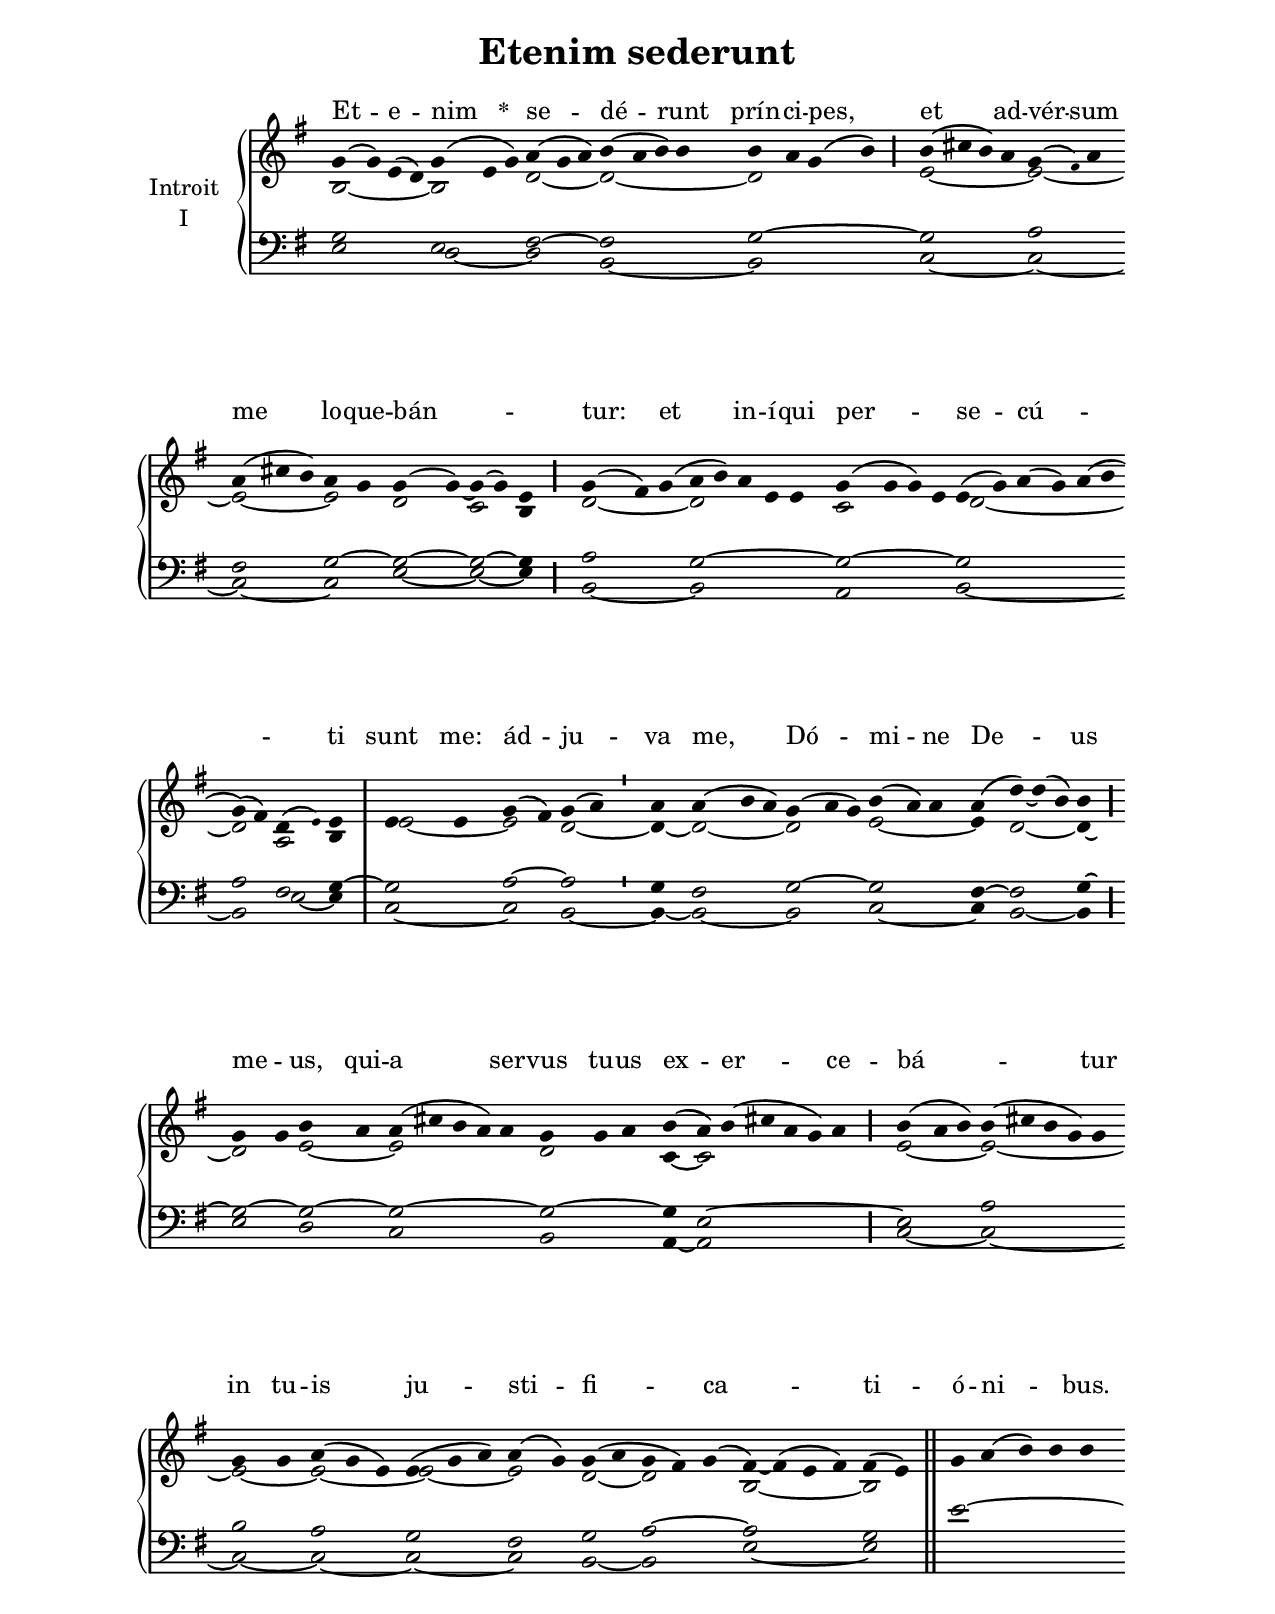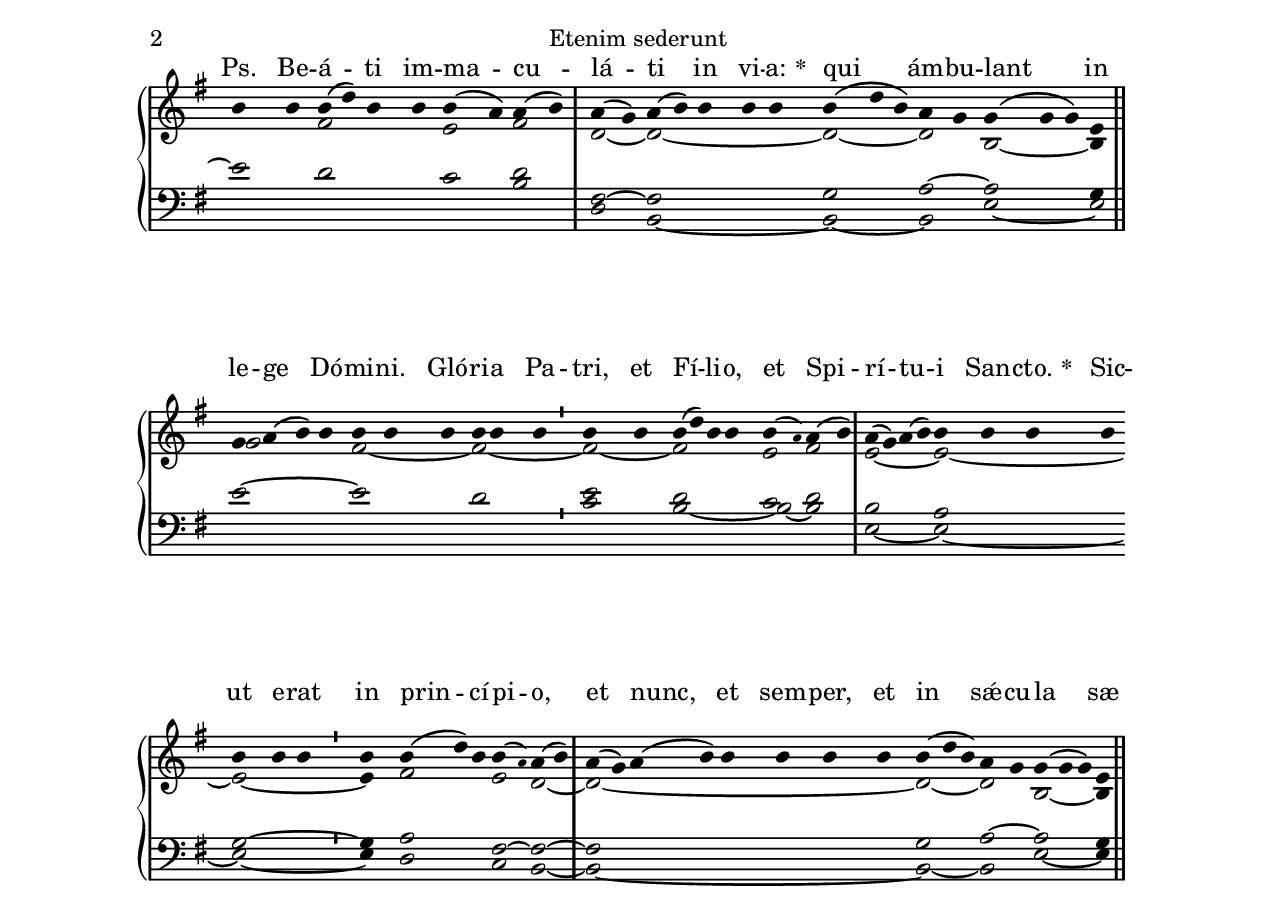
\version "2.18"
\include "gregorian.ly"
\include "noh2.ily"


%Page reference: page i.65
%(volume.page)

global = {
 \key e \minor
 \cadenzaOn 
}

\header {
  title = \markup \center-column {"Etenim sederunt" \vspace #1 }
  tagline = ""
  composer = ""
}

\paper {
 #(include-special-characters)
  oddHeaderMarkup = \markup \fill-line {
    \line {}
    \center-column {
      \on-the-fly #first-page     " "
      \on-the-fly #not-first-page "Etenim sederunt"
    }
    \line { \on-the-fly #print-page-number-check-first \fromproperty #'page:page-number-string }
  }
  evenHeaderMarkup = \markup \fill-line {
    \line { \on-the-fly #print-page-number-check-first \fromproperty #'page:page-number-string }
    \center-column { "Etenim sederunt" }
    \line {}
  }
}

chantText = \lyricmode {
Et -- e -- nim 
\set stanza = " * " se -- dé -- runt prín -- ci -- pes, 
et ad -- vér -- sum me lo -- que -- bán -- _ tur: 
et in -- í -- qui per -- _ se -- cú -- _ _ ti sunt me: 
ád -- ju -- va me, Dó -- mi -- ne De -- us me -- _ us, 
qui -- a ser -- vus tu -- us ex -- er -- ce -- bá -- _ tur 
in tu -- is ju -- sti -- fi -- ca -- ti -- ó -- ni -- _ bus. Ps. 
Be -- á -- ti im -- ma -- cu -- lá -- ti in vi -- a: 
\set stanza = " * " 
qui ám -- bu -- lant in le -- ge Dó -- mi -- ni. 
Gló -- ri -- a Pa -- tri, et Fí -- li -- o, et Spi -- rí -- tu -- i San -- cto. 
\set stanza = " * " 
Sic -- ut e -- rat in prin -- cí -- pi -- o, et nunc, et sem -- per, 
et in sǽ -- cu -- la sæ -- cu -- ló -- rum. A -- men. }

chantMusic = {
\tieDown  g'4 ( g'4) e'4 ( d'4) g'4 ( e'4 g'4)  a'4 ( g'4 a'4) b'4 ( a'4 b'4) b'4 b'4 a'4 g'4 ( b'4) \divisioMaior
  b'4 ( cis''4 b'4) a'4 g'4 ( \once \tweak #'font-size #-4 fis' ) a'4 \forceBreak
  a'4 ( cis''4 b'4) a'4 g'4 g'4 ( g'4) ~ g'4 ( g'4) e'4 \divisioMaior
 g'4 ( fis'4) g'4 ( a'4 b'4) a'4 e'4 e'4 g'4 ( g'4 g'4) e'4 e'4 ( g'4) a'4 ( g'4) a'4 ( b'4 \forceBreak
) g'4 ( fis'4) d'4 ( \once \tweak #'font-size #-4 e' ) e'4 \divisioMaxima
 e'4 e'4 g'4 ( fis'4) g'4 ( a'4) \divisioMinima
 a'4 a'4 ( b'4 a'4) g'4 ( a'4 g'4) b'4 ( a'4) a'4 a'4 ( d''4) ~ d''4 ( b'4) b'4 \divisioMaior \forceBreak

 g'4 g'4 b'4 a'4  a'4 ( cis''4 b'4 a'4) a'4 g'4 g'4 a'4  b'4 ( a'4) b'4 ( cis''4 a'4 g'4) a'4 \divisioMaior
 b'4 ( a'4 b'4)  b'4 ( cis''4 b'4 g'4) g'4 \forceBreak
 g'4 g'4 a'4 ( g'4 e'4) e'4 ( g'4 a'4) a'4 ( g'4) g'4 ( a'4 g'4 fis'4) g'4 ( fis'4) ~ fis'4 ( e'4 fis'4) fis'4 ( e'4) \finalis
 g'4 a'4 ( b'4) b'4 b'4 \forceBreak
 b'4 b'4 b'4 ( d''4) b'4 b'4 b'4 ( a'4) a'4 ( b'4) \divisioMaxima
 a'4 ( g'4) a'4 ( b'4) b'4 b'4 b'4 b'4 ( d''4 b'4) a'4 g'4 g'4 ( g'4 g'4) e'4 \finalis \forceBreak

 g'4 a'4 ( b'4) b'4 b'4 b'4 b'4 b'4 b'4 b'4 \divisioMinima
 b'4 b'4 b'4 ( d''4) b'4 b'4 b'4 ( \once \tweak #'font-size #-4 a' ) a'4 ( b'4) \divisioMaxima
 a'4 ( g'4) a'4 ( b'4) b'4 b'4 b'4 b'4 \forceBreak
 b'4 b'4 b'4 \divisioMinima
 b'4 b'4 ( d''4) b'4 b'4 ( \once \tweak #'font-size #-4 a' ) a'4 ( b'4) \divisioMaxima
 a'4 ( g'4) a'4 ( b'4) b'4 b'4 b'4 b'4 b'4 ( d''4 b'4) a'4 g'4 g'4 ( g'4 g'4) e'4 \finalis

}

altoMusic = {
b2*4/2 ~ b2*3/2 d'2*3/2 ~ d'2*4/2 ~ d'2*4/2 e'2*4/2 ~ e'2*3/2 ~ e'2*3/2 ~ e'2 d'2 c'2 b4 \divisioMaior
d'2*3/2 ~ d'2*5/2 c'2*4/2 d'2*6/2 ~ d'2 a2 b4 \divisioMaxima
e'2 ~ e'2 d'2 ~ \divisioMinima
d'4 ~ d'2*3/2 ~ d'2*3/2 e'2*3/2 ~ e'4 d'2*3/2 ~ d'4 ~ \divisioMaior
d'2 e'2 ~ e'2*5/2 d'2*3/2 c'4 ~ c'2*6/2 \divisioMaior
e'2*3/2 ~ e'2*5/2 ~ e'2 ~ e'2*3/2 ~ e'2*3/2 ~ e'2 d'2 ~ d'2*3/2 b2*4/2 ~ b2 \finalis
r2*7/2 fis'2*4/2 e'2 fis'2 \divisioMaxima
d'2 ~ d'2*5/2 ~ d'2*3/2 ~ d'2 b2*3/2 ~ b4 \finalis
g'2*4/2 fis'2*3/2 ~ fis'2*3/2 ~ \divisioMinima
fis'2 ~ fis'2*4/2 e'2 fis'2 \divisioMaxima
e'2*4/2 ~ e'2*4/2 ~ e'2*3/2 ~ \divisioMinima
e'4 fis'2*3/2 e'2 d'2 ~ \divisioMaxima
d'2*8/2 ~ d'2*3/2 ~ d'2 b2*3/2 ~ b4 \finalis
}

tenorMusic = {
g2*4/2 e2*3/2 fis2*3/2 ~ fis2*4/2 g2*4/2 ~ g2*4/2 a2*3/2 fis2*3/2 g2 ~ g2 ~ g2 ~ g4 \divisioMaior
a2*3/2 g2*5/2 ~ g2*4/2 ~ g2*6/2 a2 fis2 g4 ~ \divisioMaxima
g2 a2 ~ a2 \divisioMinima
g4 fis2*3/2 g2*3/2 ~ g2*3/2 fis4 ~ fis2*3/2 g4 ~ \divisioMaior
g2 ~ g2 ~ g2*5/2 ~ g2*3/2 ~ g4 e2*6/2 ~ \divisioMaior
e2*3/2 a2*5/2 b2 a2*3/2 g2*3/2 fis2 g2 a2*3/2 ~ a2*4/2 g2 \finalis
e'2*5/2 ~ e'2 d'2*4/2 c'2 d'2 \divisioMaxima
fis2 ~ fis2*5/2 g2*3/2 a2 ~ a2*3/2 g4 \finalis
e'2*4/2 ~ e'2*3/2 d'2*3/2 \divisioMinima
e'2 d'2*4/2 c'2 d'2 \divisioMaxima
b2*4/2 a2*4/2 g2*3/2 ~ \divisioMinima
g4 a2*3/2 fis2 ~ fis2 ~ \divisioMaxima
fis2*8/2 g2*3/2 a2 ~ a2*3/2 g4 \finalis
}

bassMusic = {
e2*4/2 d2*3/2 ~ d2*3/2 b,2*4/2 ~ b,2*4/2 c2*4/2 ~ c2*3/2 ~ c2*3/2 ~ c2 e2 ~ e2 ~ e4 \divisioMaior
b,2*3/2 ~ b,2*5/2 a,2*4/2 b,2*6/2 ~ b,2 e2 ~ e4 \divisioMaxima
c2 ~ c2 b,2 ~ \divisioMinima
b,4 ~ b,2*3/2 ~ b,2*3/2 c2*3/2 ~ c4 b,2*3/2 ~ b,4 \divisioMaior
e2 d2 c2*5/2 b,2*3/2 a,4 ~ a,2*6/2 \divisioMaior
c2*3/2 ~ c2*5/2 ~ c2 ~ c2*3/2 ~ c2*3/2 ~ c2 b,2 ~ b,2*3/2 e2*4/2 ~ e2 \finalis
r2*13/2 b2 \divisioMaxima
d2 b,2*5/2 ~ b,2*3/2 ~ b,2 e2*3/2 ~ e2*11/2 \divisioMinima
c'2 b2*4/2 ~ b2 ~ b2 \divisioMaxima
e2*4/2 ~ e2*4/2 ~ e2*3/2 ~ \divisioMinima
e4 d2*3/2 c2 b,2 ~ \divisioMaxima
b,2*8/2 ~ b,2*3/2 ~ b,2 e2*3/2 ~ e4 \finalis
}

voiceLines = {
\voiceLineStyle


}

\score{
  <<
    \new GrandStaff <<
      \set GrandStaff.autoBeaming = ##f
      \set GrandStaff.instrumentName = \markup \center-column {
        "Introit"
        "I"
      }
      \new Staff = up <<
        \new Voice = "chant" {
          \voiceOne \global \chantMusic
        }
        \new Voice {
          \voiceTwo \global \altoMusic
        }
      >>

      \new Staff = down <<
        \clef bass
        \new Voice {
          \voiceOne \global \tenorMusic
        }
        \new Voice {
          \voiceTwo \global \bassMusic
        }
	\new Voice {
        \voiceThree \global \voiceLines
        }
      >>
    >>
    \new Lyrics \lyricsto chant {
      \chantText
    }
  >>
  \layout{
  }
  \midi{
    \tempo 4 = 125
  }
}
